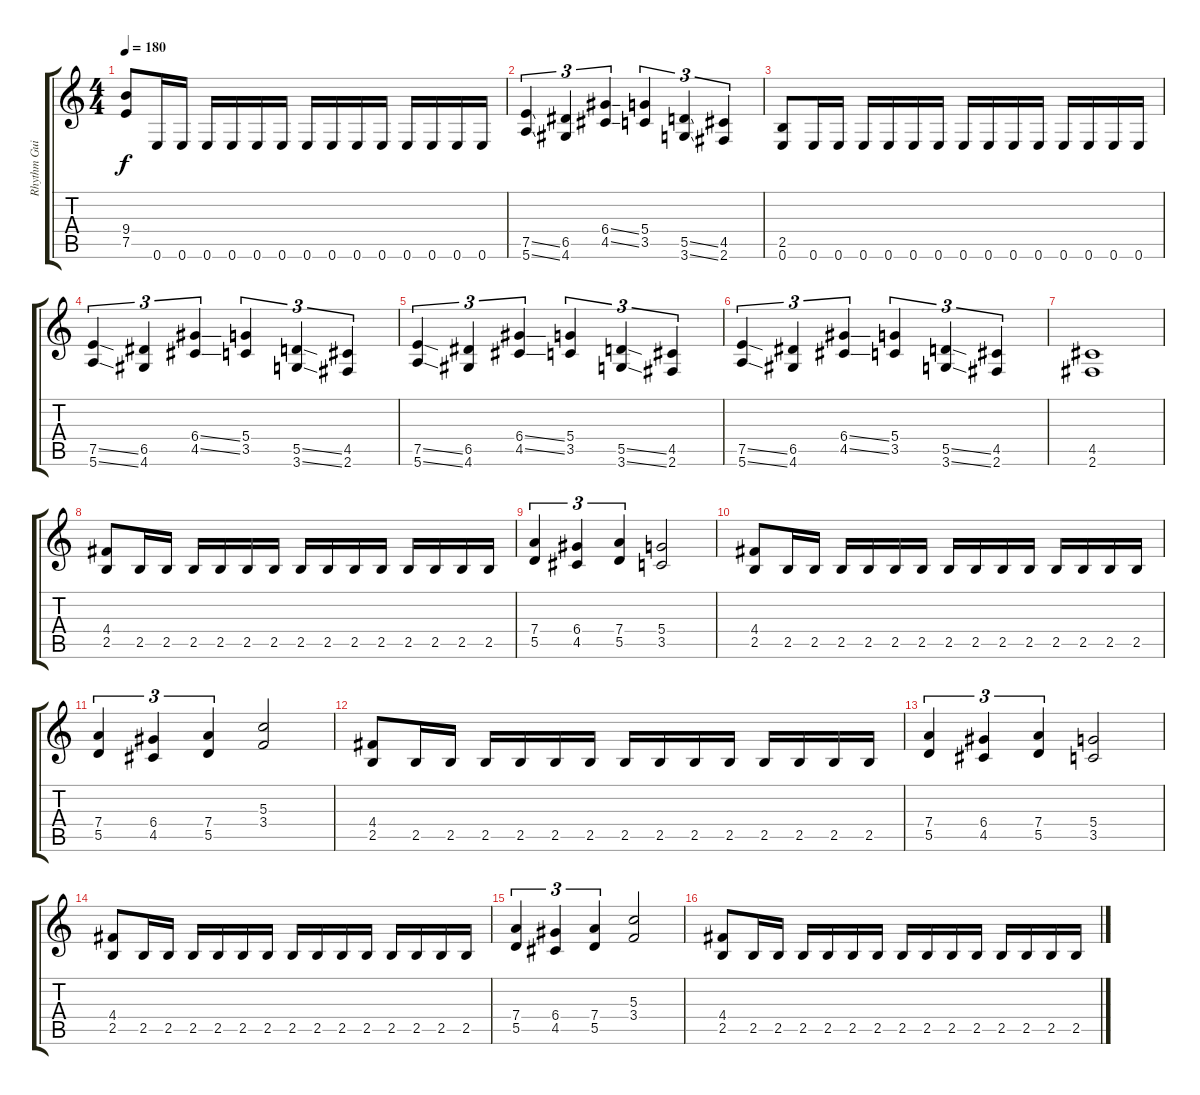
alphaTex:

\track ("Rhythm Guitar" "Rhythm Gui") {instrument distortionguitar}
\staff {score tabs}
\tuning (E4 B3 G3 D3 A2 E2) {hide}
\ts (4 4)
\tempo 180
\clef g2
\ks c
(9.4 7.5).8{dy f} 0.6.16 0.6.16 0.6.16 0.6.16 0.6.16 0.6.16 0.6.16 0.6.16 0.6.16 0.6.16 0.6.16 0.6.16 0.6.16 0.6.16 |
(7.5{ss} 5.6{ss}).4{tu (3 2)} (6.5 4.6).4{tu (3 2)} (6.4{ss} 4.5{ss}).4{tu (3 2)} (5.4 3.5).4{tu (3 2)} (5.5{ss} 3.6{ss}).4{tu (3 2)} (4.5 2.6).4{tu (3 2)} |
(2.5 0.6).8 0.6.16 0.6.16 0.6.16 0.6.16 0.6.16 0.6.16 0.6.16 0.6.16 0.6.16 0.6.16 0.6.16 0.6.16 0.6.16 0.6.16 |
(7.5{ss} 5.6{ss}).4{tu (3 2)} (6.5 4.6).4{tu (3 2)} (6.4{ss} 4.5{ss}).4{tu (3 2)} (5.4 3.5).4{tu (3 2)} (5.5{ss} 3.6{ss}).4{tu (3 2)} (4.5 2.6).4{tu (3 2)} |
(7.5{ss} 5.6{ss}).4{tu (3 2)} (6.5 4.6).4{tu (3 2)} (6.4{ss} 4.5{ss}).4{tu (3 2)} (5.4 3.5).4{tu (3 2)} (5.5{ss} 3.6{ss}).4{tu (3 2)} (4.5 2.6).4{tu (3 2)} |
(7.5{ss} 5.6{ss}).4{tu (3 2)} (6.5 4.6).4{tu (3 2)} (6.4{ss} 4.5{ss}).4{tu (3 2)} (5.4 3.5).4{tu (3 2)} (5.5{ss} 3.6{ss}).4{tu (3 2)} (4.5 2.6).4{tu (3 2)} |
(4.5 2.6).1 |
(4.4 2.5).8 2.5.16 2.5.16 2.5.16 2.5.16 2.5.16 2.5.16 2.5.16 2.5.16 2.5.16 2.5.16 2.5.16 2.5.16 2.5.16 2.5.16 |
(7.4 5.5).4{tu (3 2)} (6.4 4.5).4{tu (3 2)} (7.4 5.5).4{tu (3 2)} (5.4 3.5).2 |
(4.4 2.5).8 2.5.16 2.5.16 2.5.16 2.5.16 2.5.16 2.5.16 2.5.16 2.5.16 2.5.16 2.5.16 2.5.16 2.5.16 2.5.16 2.5.16 |
(7.4 5.5).4{tu (3 2)} (6.4 4.5).4{tu (3 2)} (7.4 5.5).4{tu (3 2)} (5.3 3.4).2 |
(4.4 2.5).8 2.5.16 2.5.16 2.5.16 2.5.16 2.5.16 2.5.16 2.5.16 2.5.16 2.5.16 2.5.16 2.5.16 2.5.16 2.5.16 2.5.16 |
(7.4 5.5).4{tu (3 2)} (6.4 4.5).4{tu (3 2)} (7.4 5.5).4{tu (3 2)} (5.4 3.5).2 |
(4.4 2.5).8 2.5.16 2.5.16 2.5.16 2.5.16 2.5.16 2.5.16 2.5.16 2.5.16 2.5.16 2.5.16 2.5.16 2.5.16 2.5.16 2.5.16 |
(7.4 5.5).4{tu (3 2)} (6.4 4.5).4{tu (3 2)} (7.4 5.5).4{tu (3 2)} (5.3 3.4).2 |
(4.4 2.5).8 2.5.16 2.5.16 2.5.16 2.5.16 2.5.16 2.5.16 2.5.16 2.5.16 2.5.16 2.5.16 2.5.16 2.5.16 2.5.16 2.5.16
